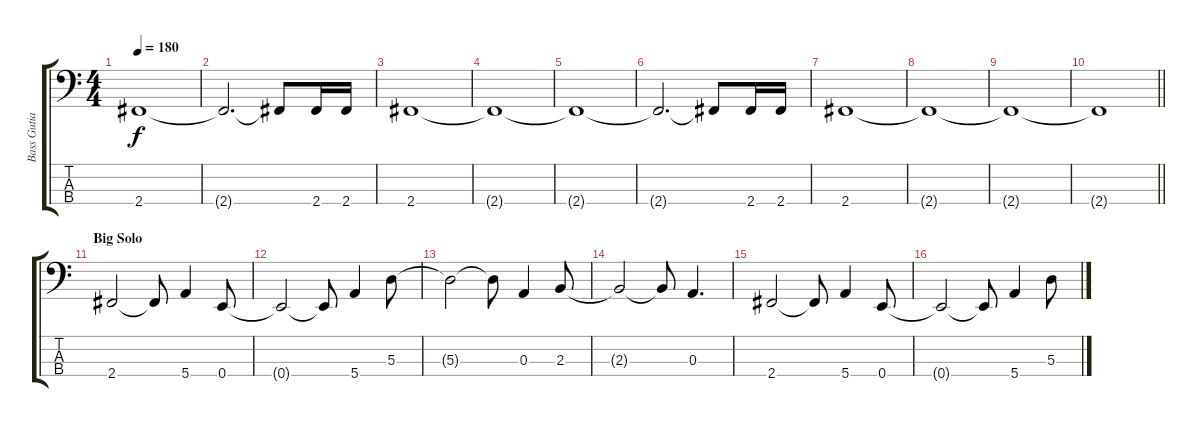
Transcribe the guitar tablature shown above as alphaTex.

\track ("Bass Gutiar" "Bass Gutia") {instrument electricbassfinger}
\staff {score tabs}
\tuning (G2 D2 A1 E1) {hide}
\ts (4 4)
\tempo 180
\clef f4
\ks c
2.4{t}.1{dy f} |
2.4{t}.2{d} 2.4{t}.8 2.4.16 2.4.16 |
2.4.1 |
2.4{t}.1 |
2.4{t}.1 |
2.4{t}.2{d} 2.4{t}.8 2.4.16 2.4.16 |
2.4.1 |
2.4{t}.1 |
2.4{t}.1 |
\barLineRight lightlight
2.4{t}.1 |
\section ("" "Big Solo")
2.4.2 2.4{t}.8 5.4.4 0.4.8 |
0.4{t}.2 0.4{t}.8 5.4.4 5.3.8 |
5.3{t}.2 5.3{t}.8 0.3.4 2.3.8 |
2.3{t}.2 2.3{t}.8 0.3.4{d} |
2.4.2 2.4{t}.8 5.4.4 0.4.8 |
0.4{t}.2 0.4{t}.8 5.4.4 5.3.8
